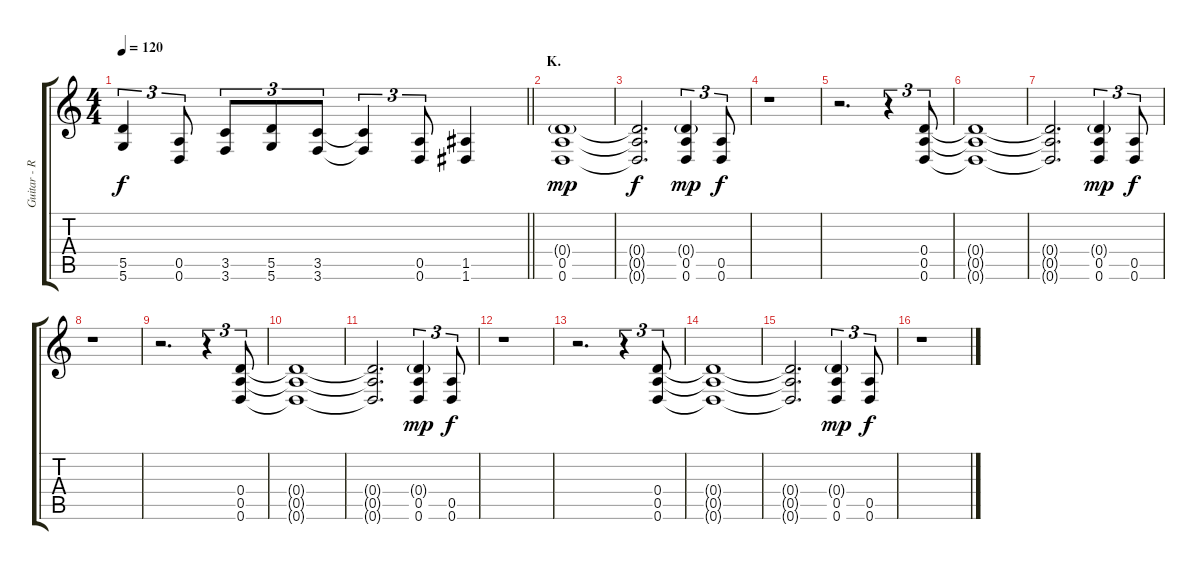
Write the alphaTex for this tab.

\track ("Guitar - Right" "Guitar - R") {instrument distortionguitar}
\staff {score tabs}
\tuning (E4 B3 G3 D3 A2 D2) {hide}
\ts (4 4)
\tempo 120
\clef g2
\barLineRight lightlight
\ks c
(5.5{t} 5.6{t}).4{tu (3 2) dy f} (0.5 0.6).8{tu (3 2)} (3.5 3.6).8{tu (3 2)} (5.5 5.6).8{tu (3 2)} (3.5 3.6).8{tu (3 2)} (3.5{t} 3.6{t}).4{tu (3 2)} (0.5 0.6).8{tu (3 2)} (1.5 1.6).4 |
\section ("" "K.")
(0.4{g} 0.5 0.6).1{dy mp} |
(0.4{t} 0.5{t} 0.6{t}).2{d dy f} (0.4{g} 0.5 0.6).4{tu (3 2) dy mp} (0.5 0.6).8{tu (3 2) dy f} |
r.1 |
r.2{d} r.4{tu (3 2)} (0.4 0.5 0.6).8{tu (3 2)} |
(0.4{t} 0.5{t} 0.6{t}).1 |
(0.4{t} 0.5{t} 0.6{t}).2{d} (0.4{g} 0.5 0.6).4{tu (3 2) dy mp} (0.5 0.6).8{tu (3 2) dy f} |
r.1 |
r.2{d} r.4{tu (3 2)} (0.4 0.5 0.6).8{tu (3 2)} |
(0.4{t} 0.5{t} 0.6{t}).1 |
(0.4{t} 0.5{t} 0.6{t}).2{d} (0.4{g} 0.5 0.6).4{tu (3 2) dy mp} (0.5 0.6).8{tu (3 2) dy f} |
r.1 |
r.2{d} r.4{tu (3 2)} (0.4 0.5 0.6).8{tu (3 2)} |
(0.4{t} 0.5{t} 0.6{t}).1 |
(0.4{t} 0.5{t} 0.6{t}).2{d} (0.4{g} 0.5 0.6).4{tu (3 2) dy mp} (0.5 0.6).8{tu (3 2) dy f} |
r.1
